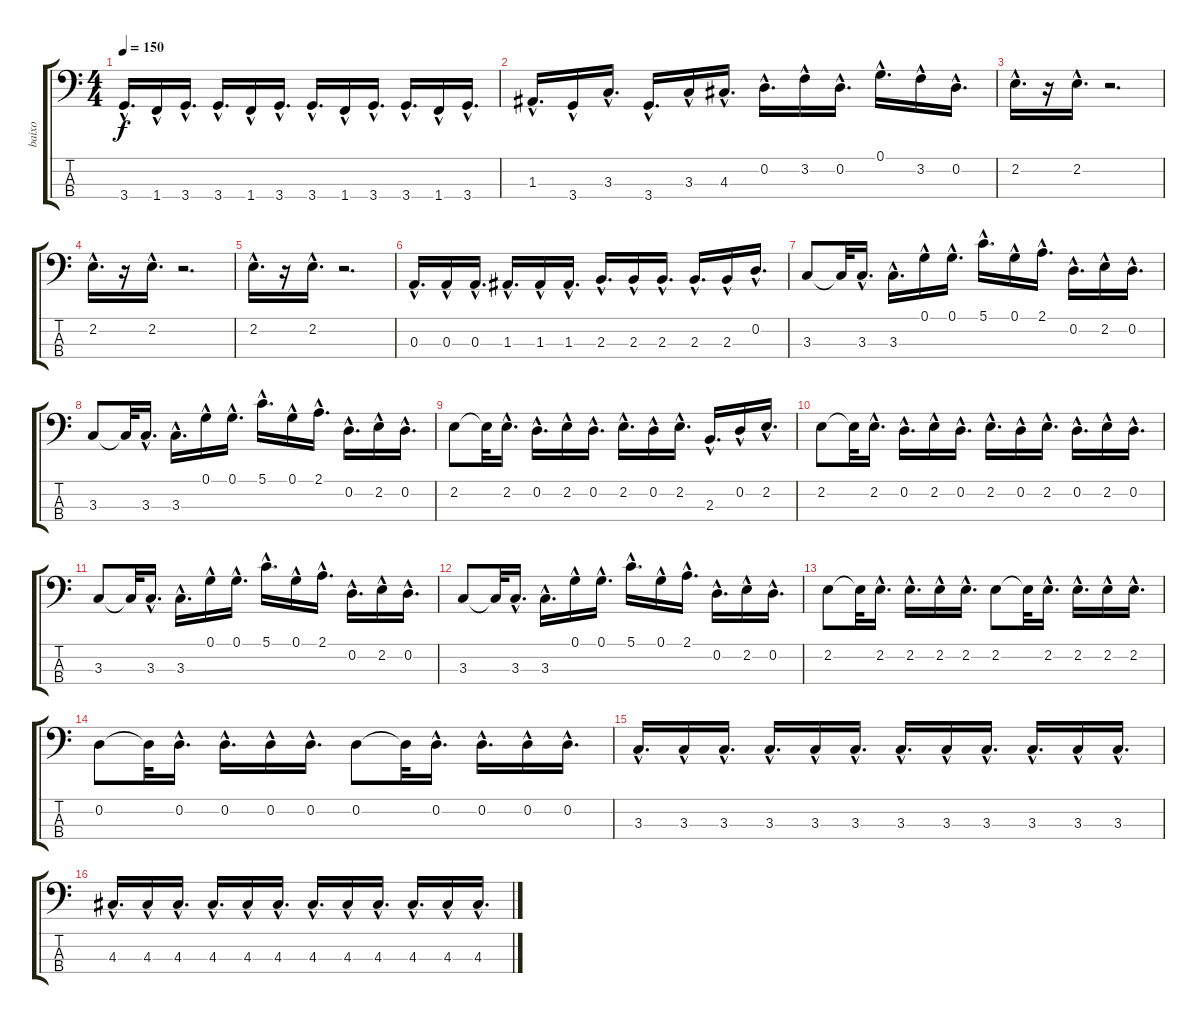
\track ("baixo" "baixo") {instrument electricbassfinger}
\staff {score tabs}
\tuning (G2 D2 A1 E1) {hide}
\ts (4 4)
\tempo 150
\clef f4
\ks c
3.4{hac}.16{d dy f} 1.4{hac}.16 3.4{hac}.16{d} 3.4{hac}.16{d} 1.4{hac}.16 3.4{hac}.16{d} 3.4{hac}.16{d} 1.4{hac}.16 3.4{hac}.16{d} 3.4{hac}.16{d} 1.4{hac}.16 3.4{hac}.16{d} |
1.3{hac}.16{d} 3.4{hac}.16 3.3{hac}.16{d} 3.4{hac}.16{d} 3.3{hac}.16 4.3{hac}.16{d} 0.2{hac}.16{d} 3.2{hac}.16 0.2{hac}.16{d} 0.1{hac}.16{d} 3.2{hac}.16 0.2{hac}.16{d} |
2.2{hac}.16{d} r.16 2.2{hac}.16{d} r.2{d} |
2.2{hac}.16{d} r.16 2.2{hac}.16{d} r.2{d} |
2.2{hac}.16{d} r.16 2.2{hac}.16{d} r.2{d} |
0.3{hac}.16{d} 0.3{hac}.16 0.3{hac}.16{d} 1.3{hac}.16{d} 1.3{hac}.16 1.3{hac}.16{d} 2.3{hac}.16{d} 2.3{hac}.16 2.3{hac}.16{d} 2.3{hac}.16{d} 2.3{hac}.16 0.2{hac}.16{d} |
3.3.8 3.3{t}.32 3.3{hac}.16{d} 3.3{hac}.16{d} 0.1{hac}.16 0.1{hac}.16{d} 5.1{hac}.16{d} 0.1{hac}.16 2.1{hac}.16{d} 0.2{hac}.16{d} 2.2{hac}.16 0.2{hac}.16{d} |
3.3.8 3.3{t}.32 3.3{hac}.16{d} 3.3{hac}.16{d} 0.1{hac}.16 0.1{hac}.16{d} 5.1{hac}.16{d} 0.1{hac}.16 2.1{hac}.16{d} 0.2{hac}.16{d} 2.2{hac}.16 0.2{hac}.16{d} |
2.2.8 2.2{t}.32 2.2{hac}.16{d} 0.2{hac}.16{d} 2.2{hac}.16 0.2{hac}.16{d} 2.2{hac}.16{d} 0.2{hac}.16 2.2{hac}.16{d} 2.3{hac}.16{d} 0.2{hac}.16 2.2{hac}.16{d} |
2.2.8 2.2{t}.32 2.2{hac}.16{d} 0.2{hac}.16{d} 2.2{hac}.16 0.2{hac}.16{d} 2.2{hac}.16{d} 0.2{hac}.16 2.2{hac}.16{d} 0.2{hac}.16{d} 2.2{hac}.16 0.2{hac}.16{d} |
3.3.8 3.3{t}.32 3.3{hac}.16{d} 3.3{hac}.16{d} 0.1{hac}.16 0.1{hac}.16{d} 5.1{hac}.16{d} 0.1{hac}.16 2.1{hac}.16{d} 0.2{hac}.16{d} 2.2{hac}.16 0.2{hac}.16{d} |
3.3.8 3.3{t}.32 3.3{hac}.16{d} 3.3{hac}.16{d} 0.1{hac}.16 0.1{hac}.16{d} 5.1{hac}.16{d} 0.1{hac}.16 2.1{hac}.16{d} 0.2{hac}.16{d} 2.2{hac}.16 0.2{hac}.16{d} |
2.2.8 2.2{t}.32 2.2{hac}.16{d} 2.2{hac}.16{d} 2.2{hac}.16 2.2{hac}.16{d} 2.2.8 2.2{t}.32 2.2{hac}.16{d} 2.2{hac}.16{d} 2.2{hac}.16 2.2{hac}.16{d} |
0.2.8 0.2{t}.32 0.2{hac}.16{d} 0.2{hac}.16{d} 0.2{hac}.16 0.2{hac}.16{d} 0.2.8 0.2{t}.32 0.2{hac}.16{d} 0.2{hac}.16{d} 0.2{hac}.16 0.2{hac}.16{d} |
3.3{hac}.16{d} 3.3{hac}.16 3.3{hac}.16{d} 3.3{hac}.16{d} 3.3{hac}.16 3.3{hac}.16{d} 3.3{hac}.16{d} 3.3{hac}.16 3.3{hac}.16{d} 3.3{hac}.16{d} 3.3{hac}.16 3.3{hac}.16{d} |
4.3{hac}.16{d} 4.3{hac}.16 4.3{hac}.16{d} 4.3{hac}.16{d} 4.3{hac}.16 4.3{hac}.16{d} 4.3{hac}.16{d} 4.3{hac}.16 4.3{hac}.16{d} 4.3{hac}.16{d} 4.3{hac}.16 4.3{hac}.16{d}
